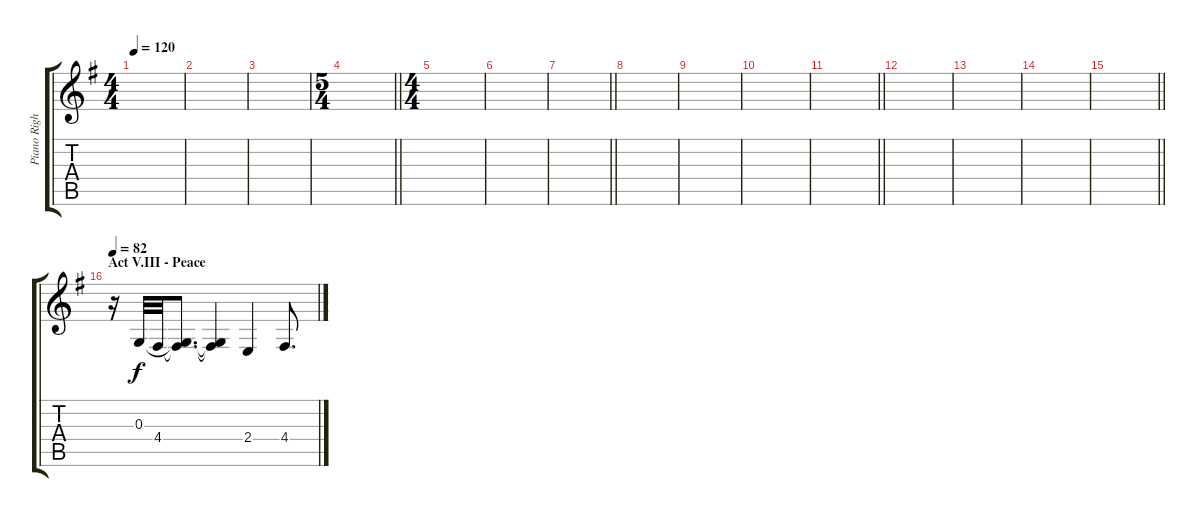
\track ("Piano Right Standard" "Piano Righ") {instrument acousticgrandpiano}
\staff {score tabs}
\tuning (E4 B3 G3 D3 A2 E2) {hide}
\ts (4 4)
\tempo 120
\clef g2
\ks eminor
|
|
|
\ts (5 4)
\barLineRight lightlight
|
\ts (4 4)
|
|
\barLineRight lightlight
|
\section ("" "")
|
|
|
\barLineRight lightlight
|
|
|
|
\barLineRight lightlight
|
\section ("" "Act V.III - Peace")
\tempo 82
r.16{volume 14} 0.3.32 4.4.32 (0.3{t} 4.4{t}).8{d} (0.3{t} 4.4{t}).4 2.4.4 4.4.8{d}
